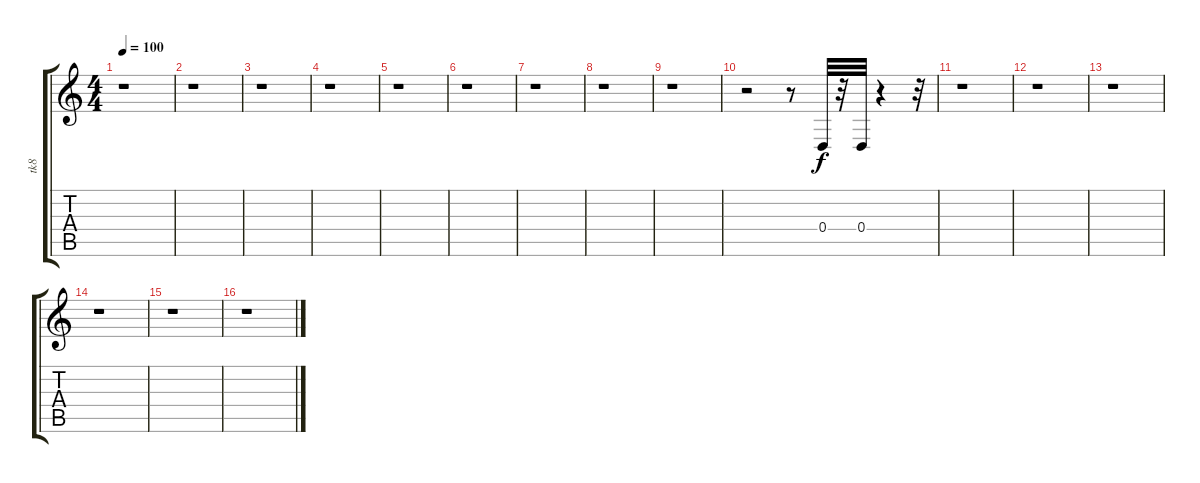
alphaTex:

\track ("tk8" "tk8") {instrument acousticgrandpiano}
\staff {score tabs}
\tuning (E4 B3 G3 D3 A2 E2) {hide}
\ts (4 4)
\tempo 100
\clef g2
\ks c
r.1{dy f} |
r.1 |
r.1 |
r.1 |
r.1 |
r.1 |
r.1 |
r.1 |
r.1 |
r.2 r.8 0.4.32 r.32 0.4.32 r.4 r.32 |
r.1 |
r.1 |
r.1 |
r.1 |
r.1 |
r.1
